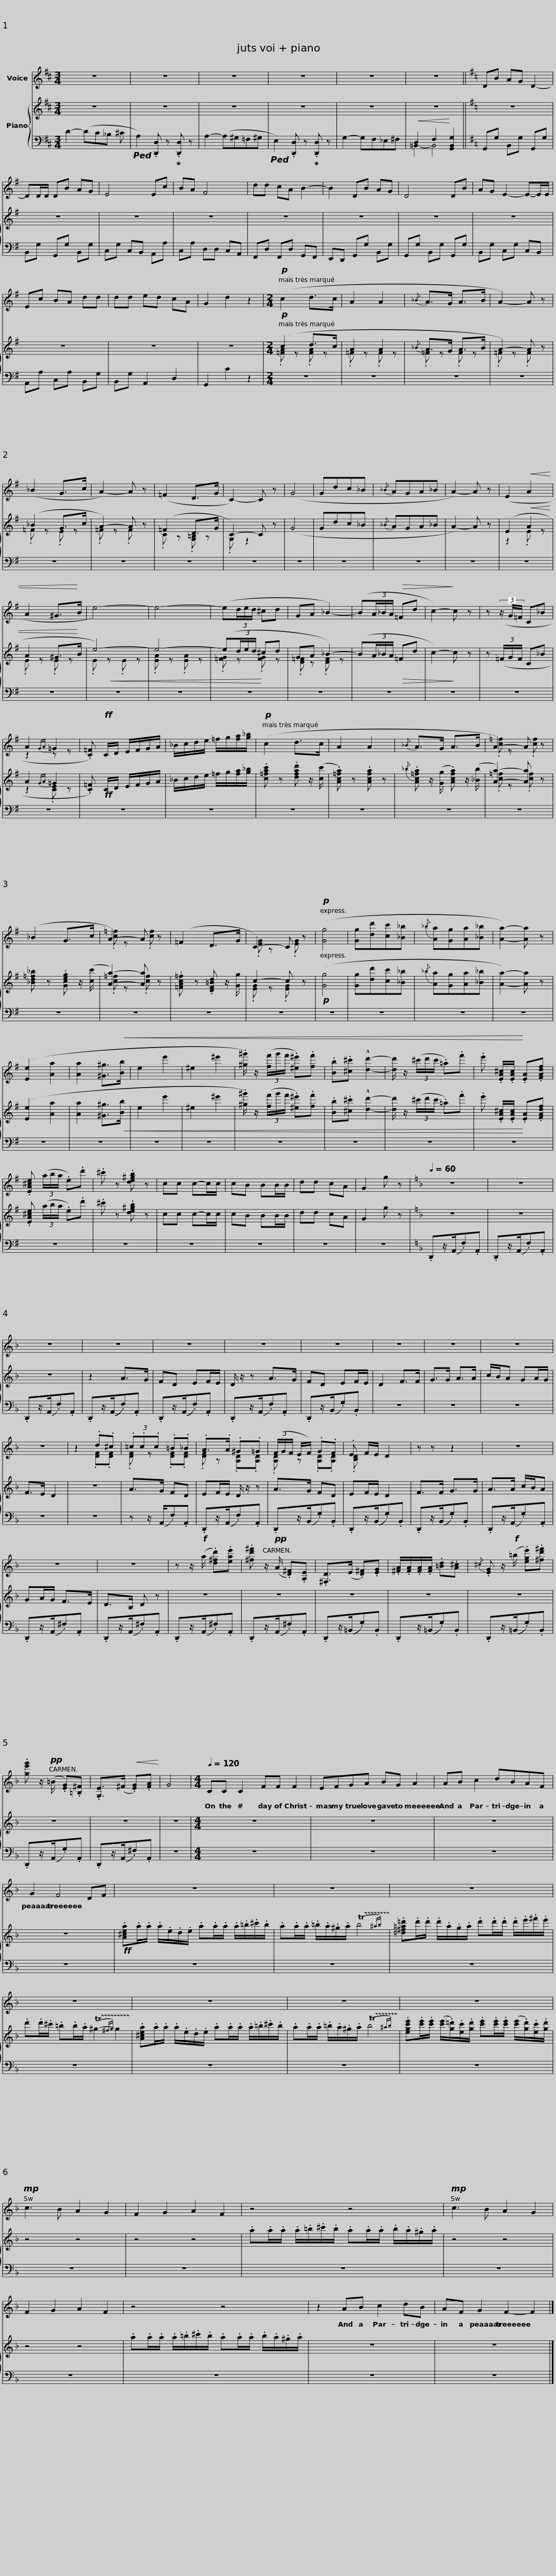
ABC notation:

X:1
%%score ( 1 2 ) { ( 3 6 ) | ( 4 5 ) }
L:1/8
M:3/4
I:linebreak $
K:D
V:1 treble
V:2 treble
V:3 treble
V:6 treble
V:4 bass
V:5 bass
V:1
 z6 | z6 | z6 | z6 | z6 | %5
 z6 ||$[K:G] DB AG D2- | DD/D/ DB AG | E4 Ec | BA F4 | %10
 dd cA B2- | B2 DB AG | D4 DB |$ AG E2- E-E/E/ | Ec BA dd | %15
 dd ed cA | G2 d2 z2 |[M:2/4]!p! (c2 d>c | A2 A2 |{/_B} A>G A>B | %20
 A2-) A z |$ (_B2 G>c | A2-) A z | (=F2 D>G | C2-) C z | %25
 (G4 | Gdc_B |{/_B} AGA_B | A2-) A z | (E2!<(! A2 |$ %30
 A2 ^G>!<)!B | e4-) | e4- | (e(3d/e/d/ ^cd | GA _B2-) | %35
 (B(3A/_B/A/!>(! =Fd | c2-)!>)! c z | z (3(z/ G/=F/ C_B |$ A2{GA} =G2 | .[C=F])!ff! C/D/ E/F/G/A/ | %40
 _B/c/d/e/ =f/g/[fa]/[g_b]/ |!p! (c2 d>c | A2 A2 |{/_B} A>G A>B |$ A2-) A z | %45
 (_B2 G>c | A2-) A z | (=F2 D>G | C2-) C z |!p! ([Gg]4 | %50
 [Gg][dd'][cc'][_B_b] |{/_b} [Aa][Gg][Aa][_B_b] |$ [Aa]2-) [Aa] z | ([Ee]2 [Aa]2 | [Aa]2 [^G^g]>!<(![Bb] | %55
 e2 e'2 | ^e2 ^e'2 | .[^g^g']/) z/ (3([ff']/g'/f'/ .[^e^e']).[ff'] | .[Bb].[^c^c'] !^![dd']2- | [dd']/ z/ (3(^c'/d'/c'/ .=a).f' | %60
 .e' .[EA^c]/.[EAc]/!<)! .[EA].[FAdf] |$ .[EA^ce] (3(a/b/a/ .e).d' | .^c' z .[de^gb] z | cc c-c/c/ | cB BB/B/ | %65
 dd cA | G2 g z |[K:F][Q:1/4=60] z4 | z4 | z4 |$ %70
 z4 | z4 | z4 | z4 | z4 | %75
 z4 | z4 | z4 |$ z2 .d.^c | (3.=c.c.c .=B._B | %80
 .A>.A .^G.=G | (3(F/G/F/ E/F/) .G.F | .E F/E/ D2 | z z z2 | z4 |$ %85
 z4 | z4 | z z/!f! (a/ .[d^fd']).[eae'] | .[^fd'^f'] z/!pp! (A/ .[D^F]).[A,E] | .[^F,D]>(E .[D^F]).[EG] | %90
 .[^FA]/.[FA]/.[FA]/.[FA]/ .[=Bd].[A^c] |${/^c} .[EG] z/!f! (=b/ .[ege']).[^fd'^f'] | .[ge'g'] z/!pp! (=B/ .[EG]).[=B,^F] | .[G,E]>(^F!<(! .[EG]).[FA]!<)! | G4 | %95
[M:4/4][Q:1/4=120] CC C2 FF F2 |$ EFGA BG A2 | AB c2 dBAF | G2 F4 DF |$ z8 | %100
 z8 |$ z8 | z8 |$ z8 | z8 |$ %105
 z8 |!mp! c3 B A2 G2 | F2 G2 A2 F2 |$ z4 z4 |!mp! c3 B A2 G2 | %110
 F2 G2 A2 F2 |$ z4 z4 | z2 AB c2 dB | AF G2 F2- F2 |] %114
V:2
 x6 | x6 | x6 | x6 | x6 | %5
 x6 ||$[K:G] x6 | x6 | x6 | x6 | %10
 x6 | x6 | x6 |$ x6 | x6 | %15
 x6 | x6 |[M:2/4] x4 | x4 | x4 | %20
 x4 |$ x4 | x4 | x4 | x4 | %25
 x4 | x4 | x4 | x4 | x4 |$ %30
 x4 | x4 | x4 | x4 | x4 | %35
 x4 | x4 | x4 |$ z2 z z | x4 | %40
 x4 | x4 | x4 | x4 |$ .[c=f] z .[cf] z | %45
 x4 | .[c=f] z .[cf] z | x4 | .[EG] z .[EG] z | x4 | %50
 x4 | x4 |$ x4 | x4 | x4 | %55
 x4 | x4 | x4 | x4 | x4 | %60
 x4 |$ x4 | x4 | x4 | x4 | %65
 x4 | x4 |[K:F] x4 | x4 | x4 |$ %70
 x4 | x4 | x4 | x4 | x4 | %75
 x4 | x4 | x4 |$ x2 .[DF].[DF] | .[DF] z .[DF].[DF] | %80
 .[DF] z .[A,D].[A,D] | .[A,D] z .[A,D].[A,D] | .[B,D] x3 | z z z2 | x4 |$ %85
 x4 | x4 | x4 | x4 | x4 | %90
 x4 |$ x4 | x4 | x4 | x4 | %95
[M:4/4] x8 |$ x8 | x8 | x8 |$ x8 | %100
 x8 |$ x8 | x8 |$ x8 | x8 |$ %105
 x8 | x8 | x8 |$ x8 | x8 | %110
 x8 |$ x8 | x8 | x8 |] %114
V:3
 z6 | z6 | z6 | z6 | z6 | %5
 z6 ||$[K:G] z6 | z6 | z6 | z6 | %10
 z6 | z6 | z6 |$ z6 | z6 | %15
 z6 | z6 |[M:2/4]!p! (c2 d>c | A2 A2 |{/_B} A>G A>B | %20
 A2-) A z |$ (_B2 G>c | A2-) A z | (=F2 D>G | C2-) C z | %25
 (G4 | Gdc_B |{/_B} AGA_B | A2-) A z | (E2!<(! A2 |$ %30
 A2 ^G>!<)!B | e4-) | e4- | (e(3d/e/d/ ^cd | GA _B2-) | %35
 (B(3A/_B/A/!>(! =Fd | c2-)!>)! c z | z (3(=F/G/F/ C_B |$ A2{GA} =G2 | .[C=F])!ff! C/D/ E/F/G/A/ | %40
 _B/c/d/e/ =f/g/[fa]/[g_b]/ | .[c=fac'] z .[dfad'] z/ ([cc']/ | .[Ac=fa]) z .[Acfa] z |{/_b} .[Ac=fa] z/ ([Gg]/ .[Acfa]) z/ ([_Bb]/ |$ [Aa]2-) [Aa] z | %45
 [_Bd=f_b] z .[Gceg] z/ ([cc']/ | [Aa]2-) [Aa] z | .[=FAc=f] z .[DF=Bd] z/ [Gg]/ | c2- c z |!p! ([Gg]4 | %50
 [Gg][dd'][cc'][_B_b] |{/_b} [Aa][Gg][Aa][_B_b] |$ [Aa]2-) [Aa] z | ([Ee]2 [Aa]2 | [Aa]2 [^G^g]>!<(![Bb] | %55
 e2 e'2 | ^e2 ^e'2 | .[^g^g']/) z/ (3([ff']/g'/f'/ .[^e^e']).[ff'] | .[Bb].[^c^c'] !^![dd']2- | [dd']/ z/ (3(^c'/d'/c'/ .=a).f' | %60
 .e' .[EA^c]/.[EAc]/!<)! .[EA].[FAdf] |$ .[EA^ce] (3(a/b/a/ .e).d' | .^c' z .[de^gb] z | cc c-c/c/ | cB BB/B/ | %65
 dd cA | G2 g z |[K:F] z4 | z4 | z4 |$ %70
 z2 A>G | FD EF/E/ | D/ z/ z A>G | FD EF/E/ | D2 F>F | %75
 G>G A>A | c/B/A GA/G/ | F>E D2 |$ z4 | A>G FD | %80
 EF/E/ D/ z/ z | A>G FD | EF/E/ D2 | F>F G>G | A>A c/B/A |$ %85
 GA/G/ F>E | D>B, D z | z4 | z4 | z4 | %90
 z4 |$ z4 | z4 | z4 | z4 | %95
[M:4/4] z8 |$ z8 | z8 | z8 |$!ff! .[A^cea].a/.a/ .a/.e/.d/.e/ .a.a/.a/ .a/.=b/.^c'/.b/ | %100
 .a.a/.a/ .=b/.a/.^g/.a/ (!trill(!Tb4!trill)!{^ab)} |$ .[=d^f=a=d'].d'/.d'/ .d'/.a/.g/.a/ .d'.d'/.d'/ .d'/.e'/.^f'/.e'/ | .d'.d'/.^c'/ .=b.b/.a/ (!trill(!T^g2-{^fg)} g2!trill)! |$ .[A^cea].a/.a/ .a/.e/.d/.e/ .a.a/.a/ .a/.=b/.^c'/.b/ | .a.a/.a/ .=b/.a/.^g/.a/ (!trill(!Tb4!trill)!{^ab)} |$ %105
 .[egc'e'].[c'e']/.[c'e']/ ([c'e']/.[g=d']/).[ec']/.[gd']/ .[c'e'].[c'e']/.[c'e']/ ([c'e']/.[gd']/).[ec']/.[gd']/ | z4 z4 | z4 z4 |$ .a.a/.a/ .a/.=b/.^c'/.b/ .a.a/.a/ .b/.a/.^g/.a/ | z4 z4 | %110
 z4 z4 |$ .a.a/.a/ .a/.=b/.^c'/.b/ .a.a/.a/ .b/.a/.^g/.a/ | z8 | z8 |] %114
V:4
 D2- (DC_B, ^C |!ped! A,2) .[D,,D,] z!ped-up! .[D,,D,] z | A,2- (A,^G,=F,^G, |!ped! E,2) .[D,,D,] z!ped-up! .[D,,D,] z | G,2- G,F,_E,^F, | %5
!<(! D,2 F,2!<)! [G,,B,,G,]2 ||$[K:G] G,,G, B,,G, G,,G, | B,,G, G,,G, B,,G, | C,G, C,B,, A,,A, | C,A, D,D, C,A,, | %10
 F,,D, F,,D, G,,F,, | E,,D,, G,,G, B,,G, | G,,G, B,,G, G,,G, |$ B,,G, C,G, C,B,, | A,,A, C,A, B,,G, | %15
 B,,G, A,,2 D,2 | G,,2 C2 z2 |[M:2/4] z4 | z4 | z4 | %20
 z4 |$ z4 | z4 | z4 | z4 | %25
 z4 | z4 | z4 | z4 | z4 |$ %30
 z4 | z4 | z4 | z4 | z4 | %35
 z4 | z4 | z4 |$ z4 | z4 | %40
 z4 | z4 | z4 | z4 |$ z4 | %45
 z4 | z4 | z4 | z4 | z4 | %50
 z4 | z4 |$ z4 | z4 | z4 | %55
 z4 | z4 | z4 | z4 | z4 | %60
 z4 |$ z4 | z4 | z4 | z4 | %65
 z4 | z4 |[K:F] .D,,z/(A,,/.F,).A,, | .D,,z/(A,,/.F,).A,, | .D,,z/(A,,/.F,).A,, |$ %70
 .D,,z/((A,,/.F,)).A,, | .D,,z/((A,,/.F,)).A,, | .D,,z/(A,,/.F,).A,, | .D,,z/(B,,/.G,).B,, | z4 | %75
 z4 | z4 | z4 |$ z4 | z z/ (A,,/.F,).A,, | %80
 .D,,z/(A,,/.F,).A,, | .D,,z/(B,,/.G,).B,, | .D,,z/((B,,/.G,)).B,, | .D,,z/((B,,/.G,)).B,, | .D,,z/(A,,/.G,).A,, |$ %85
 .D,,z/(A,,/.^F,).A,, | .D,,z/(A,,/.^F,).A,, | .D,,z/(A,,/.^F,).A,, | .D,,z/(A,,/.^F,).A,, | .D,,z/((=B,,/.G,)).B,, | %90
 .D,,z/((=B,,/.G,)).B,, |$ .D,,z/((=B,,/.G,)).B,, | .D,,z/(A,,/.G,).A,, | .D,,z/(A,,/.^F,).A,, | z4 | %95
[M:4/4] z8 |$ z8 | z8 | z8 |$ z8 | %100
 z8 |$ z8 | z8 |$ z8 | z8 |$ %105
 z8 | z8 | z8 |$ z8 | z8 | %110
 z8 |$ z8 | z8 | z8 |] %114
V:5
 x6 | x6 | x6 | x6 | x6 | %5
 =B,,2- B,,4 ||$[K:G] x6 | x6 | x6 | x6 | %10
 x6 | x6 | x6 |$ x6 | x6 | %15
 x6 | x6 |[M:2/4] x4 | x4 | x4 | %20
 x4 |$ x4 | x4 | x4 | x4 | %25
 x4 | x4 | x4 | x4 | x4 |$ %30
 x4 | x4 | x4 | x4 | x4 | %35
 x4 | x4 | x4 |$ x4 | x4 | %40
 x4 | x4 | x4 | x4 |$ x4 | %45
 x4 | x4 | x4 | x4 | x4 | %50
 x4 | x4 |$ x4 | x4 | x4 | %55
 x4 | x4 | x4 | x4 | x4 | %60
 x4 |$ x4 | x4 | x4 | x4 | %65
 x4 | x4 |[K:F] x4 | x4 | x4 |$ %70
 x4 | x4 | x4 | x4 | x4 | %75
 x4 | x4 | x4 |$ x4 | x4 | %80
 x4 | x4 | x4 | x4 | x4 |$ %85
 x4 | x4 | x4 | x4 | x4 | %90
 x4 |$ x4 | x4 | x4 | x4 | %95
[M:4/4] x8 |$ x8 | x8 | x8 |$ x8 | %100
 x8 |$ x8 | x8 |$ x8 | x8 |$ %105
 x8 | x8 | x8 |$ x8 | x8 | %110
 x8 |$ x8 | x8 | x8 |] %114
V:6
 x6 | x6 | x6 | x6 | x6 | %5
 x6 ||$[K:G] x6 | x6 | x6 | x6 | %10
 x6 | x6 | x6 |$ x6 | x6 | %15
 x6 | x6 |[M:2/4] .[=FA] z .[FA] z | .=F z .F z | .=F z .F z | %20
 .=F z .F z |$ .=F z .E z | .=F z .F z | .C z .[G,=B,] z | .G, z2 z | %25
 x4 | x4 | x4 | x4 | z2 .E z |$ %30
 .E z .E z | .E!<(! z .E z | .[EA] z .[EA] z | .[=FG] z!<)! .[FG] z | .[D=F] z .[DF] z | %35
 x4 | x4 | x4 |$ z2 .[CE] z | x4 | %40
 x4 | x4 | x4 | x4 |$ .[c=f] z .[cf] z | %45
 x4 | .[c=f] z .[cf] z | x4 | .[EG] z .[EG] z | x4 | %50
 x4 | x4 |$ x4 | x4 | x4 | %55
 x4 | x4 | x4 | x4 | x4 | %60
 x4 |$ x4 | x4 | x4 | x4 | %65
 x4 | x4 |[K:F] x4 | x4 | x4 |$ %70
 x4 | x4 | x4 | x4 | x4 | %75
 x4 | x4 | x4 |$ x4 | x4 | %80
 x4 | x4 | x4 | x4 | x4 |$ %85
 x4 | x4 | x4 | x4 | x4 | %90
 x4 |$ x4 | x4 | x4 | x4 | %95
[M:4/4] x8 |$ x8 | x8 | x8 |$ x8 | %100
 x8 |$ x8 | x8 |$ x8 | x8 |$ %105
 x8 | x8 | x8 |$ x8 | x8 | %110
 x8 |$ x8 | x8 | x8 |] %114
